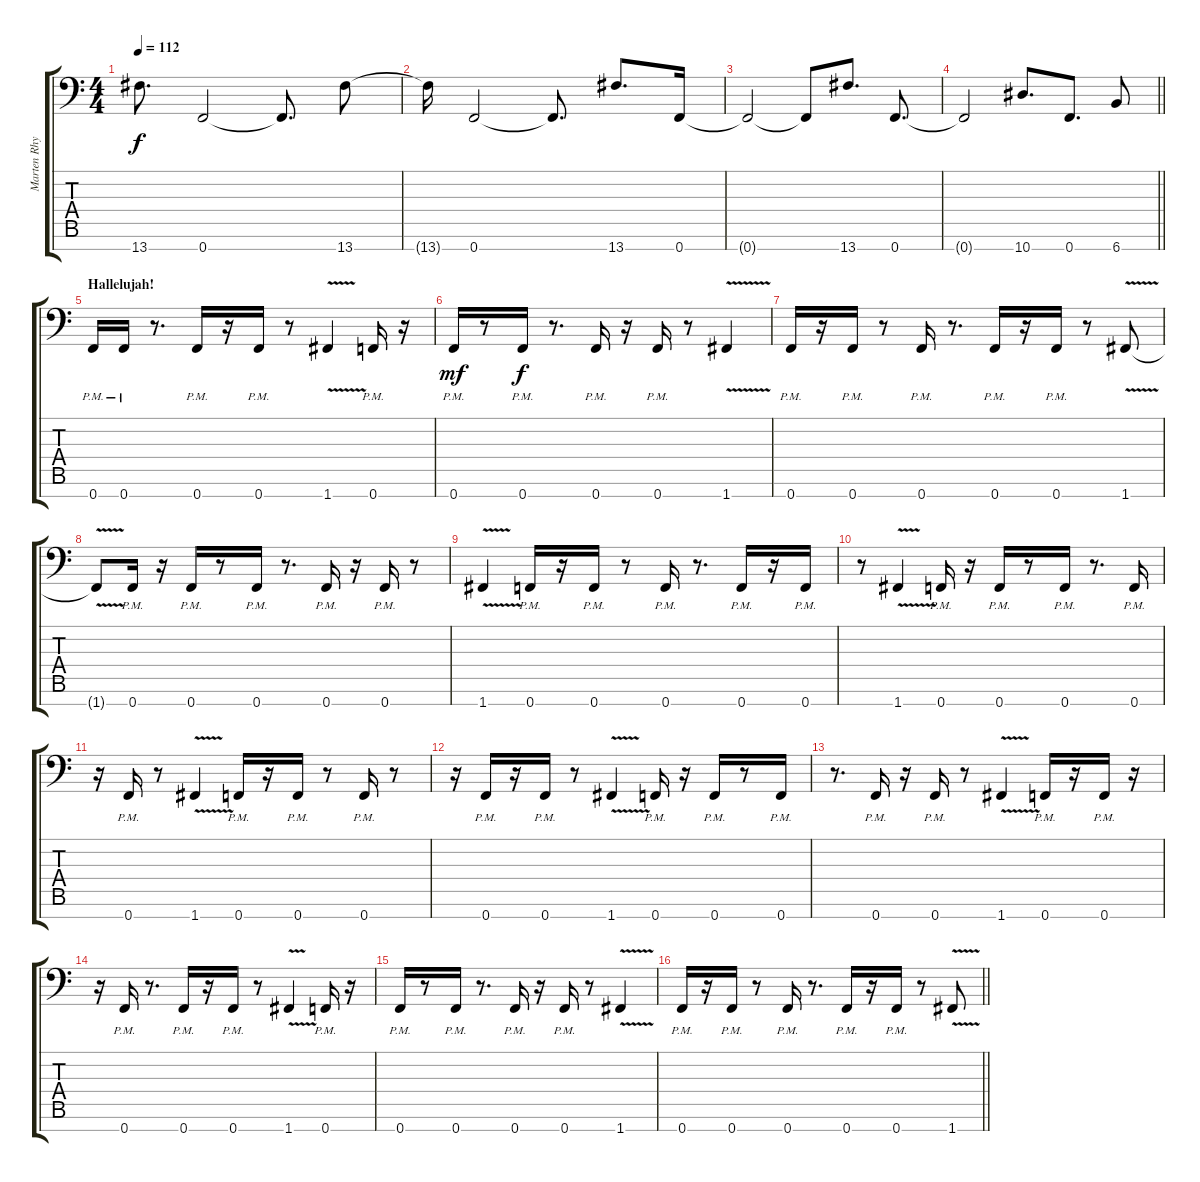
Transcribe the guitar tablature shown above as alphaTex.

\track ("Marten Rhythm" "Marten Rhy") {instrument distortionguitar}
\staff {score tabs}
\tuning (Bb3 Gb3 Db3 Ab2 Eb2 Bb1 F1) {hide}
\ts (4 4)
\tempo 112
\clef f4
\ks c
13.7.8{d dy f} 0.7.2 0.7{t}.8{d} 13.7.8 |
13.7{t}.16 0.7.2 0.7{t}.8{d} 13.7.8{d} 0.7.16 |
0.7{t}.2 0.7{t}.8 13.7.8{d} 0.7.8{d} |
\barLineRight lightlight
0.7{t}.2 10.7.8{d} 0.7.8{d} 6.7.8 |
\section ("" "Hallelujah!")
0.7{pm}.16 0.7{pm}.16 r.8{d} 0.7{pm}.16 r.16 0.7{pm}.16 r.8 1.7{v}.4 0.7{pm}.16 r.16 |
0.7{pm}.16{dy mf} r.8 0.7{pm}.16{dy f} r.8{d} 0.7{pm}.16 r.16 0.7{pm}.16 r.8 1.7{v}.4 |
0.7{pm}.16 r.16 0.7{pm}.16 r.8 0.7{pm}.16 r.8{d} 0.7{pm}.16 r.16 0.7{pm}.16 r.8 1.7{v}.8 |
1.7{t}.8 0.7{pm}.16 r.16 0.7{pm}.16 r.8 0.7{pm}.16 r.8{d} 0.7{pm}.16 r.16 0.7{pm}.16 r.8 |
1.7{v}.4 0.7{pm}.16 r.16 0.7{pm}.16 r.8 0.7{pm}.16 r.8{d} 0.7{pm}.16 r.16 0.7{pm}.16 |
r.8 1.7{v}.4 0.7{pm}.16 r.16 0.7{pm}.16 r.8 0.7{pm}.16 r.8{d} 0.7{pm}.16 |
r.16 0.7{pm}.16 r.8 1.7{v}.4 0.7{pm}.16 r.16 0.7{pm}.16 r.8 0.7{pm}.16 r.8 |
r.16 0.7{pm}.16 r.16 0.7{pm}.16 r.8 1.7{v}.4 0.7{pm}.16 r.16 0.7{pm}.16 r.8 0.7{pm}.16 |
r.8{d} 0.7{pm}.16 r.16 0.7{pm}.16 r.8 1.7{v}.4 0.7{pm}.16 r.16 0.7{pm}.16 r.16 |
r.16 0.7{pm}.16 r.8{d} 0.7{pm}.16 r.16 0.7{pm}.16 r.8 1.7{v}.4 0.7{pm}.16 r.16 |
0.7{pm}.16 r.8 0.7{pm}.16 r.8{d} 0.7{pm}.16 r.16 0.7{pm}.16 r.8 1.7{v}.4 |
\barLineRight lightlight
0.7{pm}.16 r.16 0.7{pm}.16 r.8 0.7{pm}.16 r.8{d} 0.7{pm}.16 r.16 0.7{pm}.16 r.8 1.7{v}.8
